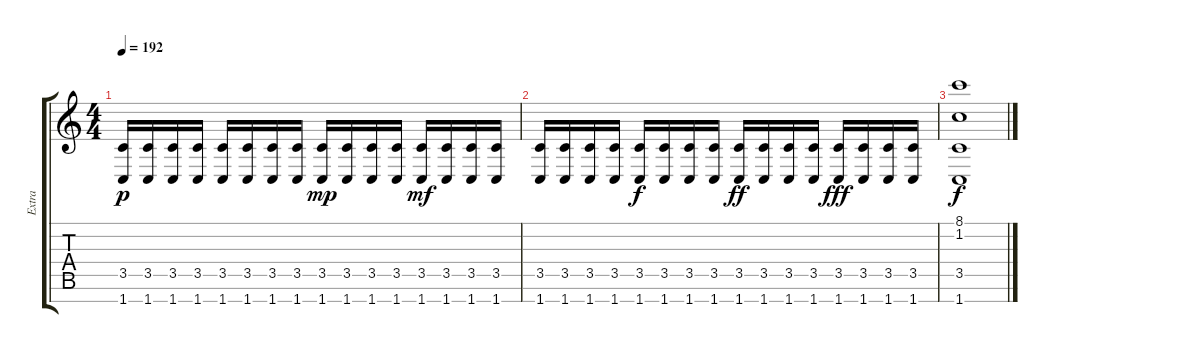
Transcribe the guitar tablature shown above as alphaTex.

\track ("Extra" "Extra") {instrument distortionguitar}
\staff {score tabs}
\tuning (E4 B3 G3 D3 A2 E2 B1) {hide}
\ts (4 4)
\tempo 192
\clef g2
\ks c
(3.5 1.7).16{dy p instrument timpani} (3.5 1.7).16 (3.5 1.7).16 (3.5 1.7).16 (3.5 1.7).16 (3.5 1.7).16 (3.5 1.7).16 (3.5 1.7).16 (3.5 1.7).16{dy mp} (3.5 1.7).16 (3.5 1.7).16 (3.5 1.7).16 (3.5 1.7).16{dy mf} (3.5 1.7).16 (3.5 1.7).16 (3.5 1.7).16 |
(3.5 1.7).16 (3.5 1.7).16 (3.5 1.7).16 (3.5 1.7).16 (3.5 1.7).16{dy f} (3.5 1.7).16 (3.5 1.7).16 (3.5 1.7).16 (3.5 1.7).16{dy ff} (3.5 1.7).16 (3.5 1.7).16 (3.5 1.7).16 (3.5 1.7).16{dy fff} (3.5 1.7).16 (3.5 1.7).16 (3.5 1.7).16 |
(8.1 1.2 3.5 1.7).1{dy f instrument orchestrahit}
